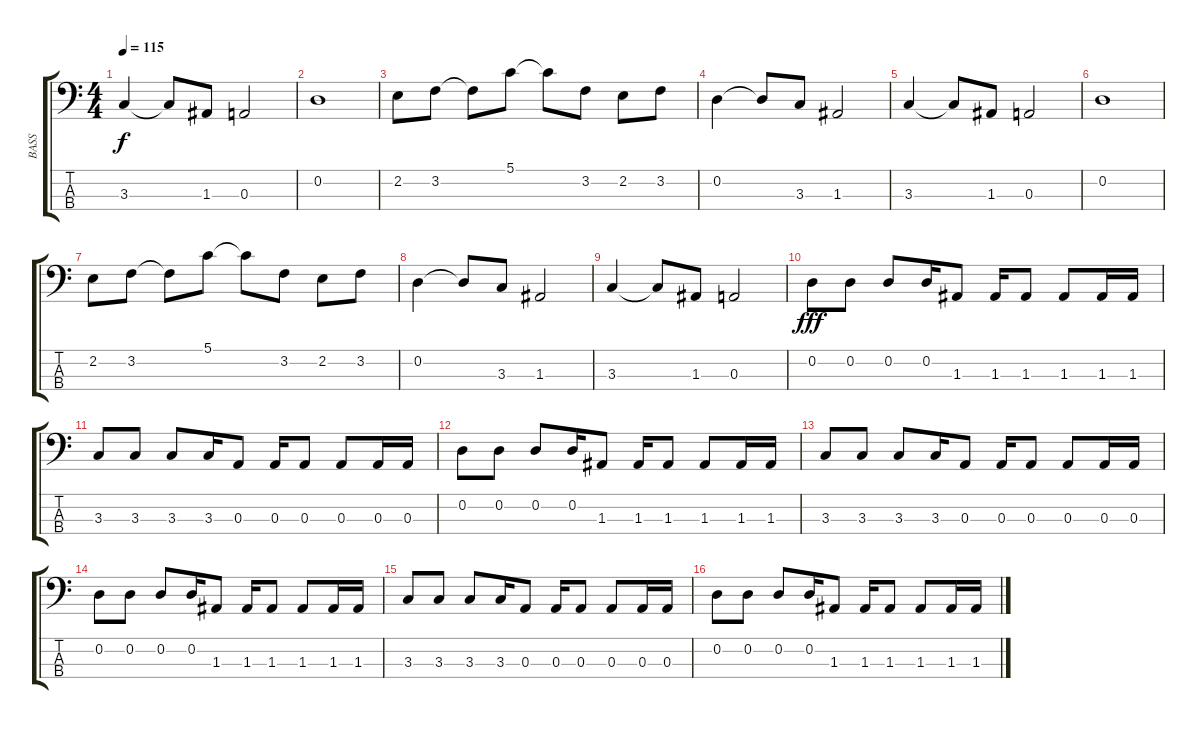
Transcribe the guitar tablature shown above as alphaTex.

\track ("BASS" "BASS") {instrument electricbassfinger}
\staff {score tabs}
\tuning (G2 D2 A1 E1) {hide}
\ts (4 4)
\tempo 115
\clef f4
\ks c
3.3.4{dy f} 3.3{t}.8 1.3.8 0.3.2 |
0.2.1 |
2.2.8 3.2.8 3.2{t}.8 5.1.8 5.1{t}.8 3.2.8 2.2.8 3.2.8 |
0.2.4 0.2{t}.8 3.3.8 1.3.2 |
3.3.4 3.3{t}.8 1.3.8 0.3.2 |
0.2.1 |
2.2.8 3.2.8 3.2{t}.8 5.1.8 5.1{t}.8 3.2.8 2.2.8 3.2.8 |
0.2.4 0.2{t}.8 3.3.8 1.3.2 |
3.3.4 3.3{t}.8 1.3.8 0.3.2 |
0.2.8{dy fff} 0.2.8 0.2.8 0.2.16 1.3.8 1.3.16 1.3.8 1.3.8 1.3.16 1.3.16 |
3.3.8 3.3.8 3.3.8 3.3.16 0.3.8 0.3.16 0.3.8 0.3.8 0.3.16 0.3.16 |
0.2.8 0.2.8 0.2.8 0.2.16 1.3.8 1.3.16 1.3.8 1.3.8 1.3.16 1.3.16 |
3.3.8 3.3.8 3.3.8 3.3.16 0.3.8 0.3.16 0.3.8 0.3.8 0.3.16 0.3.16 |
0.2.8 0.2.8 0.2.8 0.2.16 1.3.8 1.3.16 1.3.8 1.3.8 1.3.16 1.3.16 |
3.3.8 3.3.8 3.3.8 3.3.16 0.3.8 0.3.16 0.3.8 0.3.8 0.3.16 0.3.16 |
0.2.8 0.2.8 0.2.8 0.2.16 1.3.8 1.3.16 1.3.8 1.3.8 1.3.16 1.3.16
